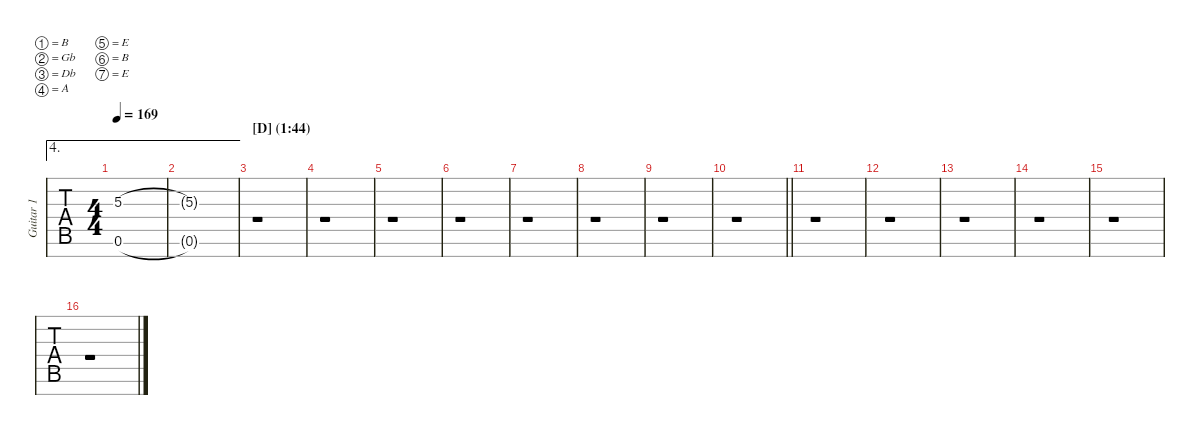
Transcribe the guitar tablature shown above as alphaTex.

\defaultSystemsLayout 4
\hideDynamics
\bracketExtendMode nobrackets
\multiTrackTrackNamePolicy allsystems
\firstSystemTrackNameMode fullname
\otherSystemsTrackNameMode fullname
\otherSystemsTrackNameOrientation horizontal
\track ("Guitar 1" "Gtr. 1") {instrument overdrivenguitar}
\staff {tabs}
\tuning (B3 Gb3 Db3 A2 E2 B1 E1)
\ae 4
\ts (4 4)
\scale
1.00043
\tempo 169
\accidentals auto
\clef g2
\ottava regular
\simile none
\ks c
(5.3{acc #} 0.6).1{dy mf} |
\ae 4
\scale
0.999566 (5.3{t acc #} 0.6{t}).1 |
\section ("" "[D] (1:44)")
\scale
0.996164 r.1 |
\scale
0.996164 r.1 |
r.1 |
r.1 |
r.1 |
r.1 |
\scale
0.996164 r.1 |
\scale
1.01151
\barLineRight lightlight
r.1 |
\scale
0.996164 r.1 |
\scale
0.996164 r.1 |
r.1 |
r.1 |
r.1 |
r.1
